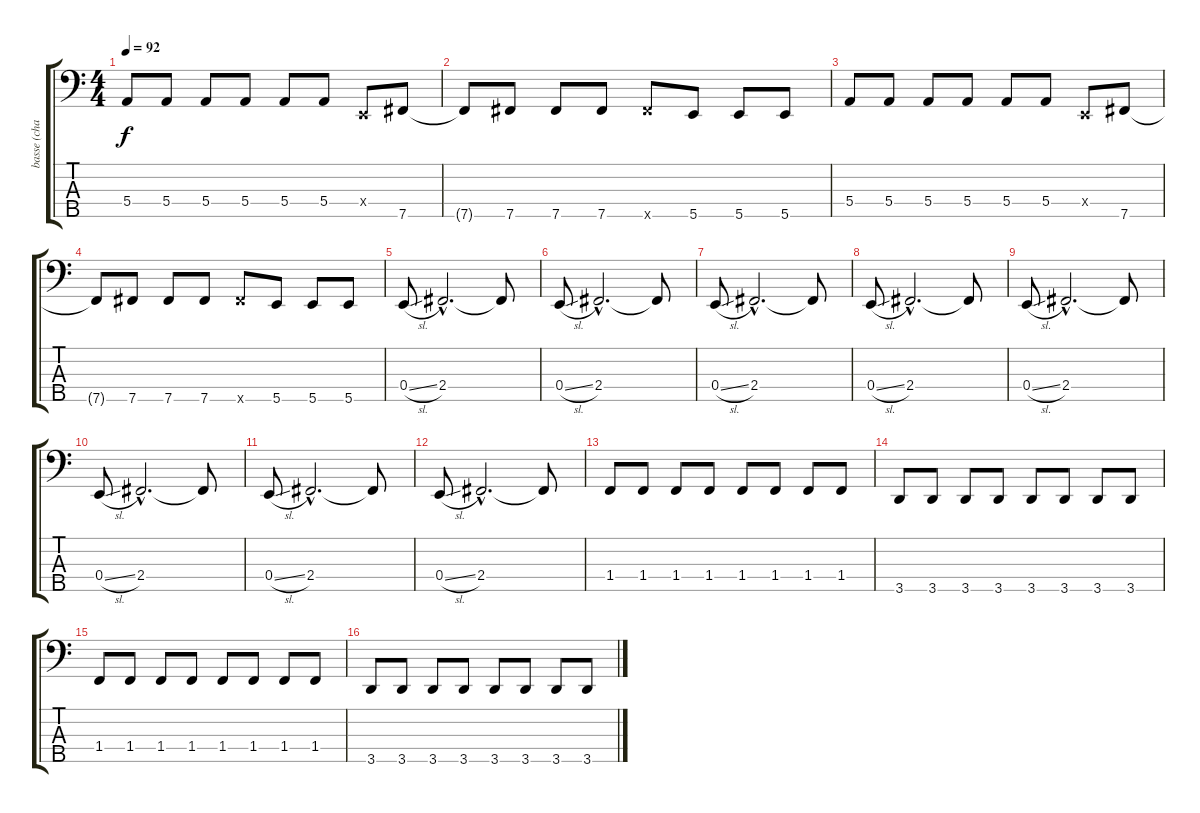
\track ("basse (charlotte)" "basse (cha") {instrument electricbassfinger}
\staff {score tabs}
\tuning (G2 D2 A1 E1 B0) {hide}
\ts (4 4)
\tempo 92
\clef f4
\ks c
5.4.8{dy f} 5.4.8 5.4.8 5.4.8 5.4.8 5.4.8 0.4{x}.8 7.5.8 |
7.5{t}.8 7.5.8 7.5.8 7.5.8 7.5{x}.8 5.5.8 5.5.8 5.5.8 |
5.4.8 5.4.8 5.4.8 5.4.8 5.4.8 5.4.8 0.4{x}.8 7.5.8 |
7.5{t}.8 7.5.8 7.5.8 7.5.8 7.5{x}.8 5.5.8 5.5.8 5.5.8 |
0.4{sl}.8 2.4{hac}.2{d} 2.4{t}.8 |
0.4{sl}.8 2.4{hac}.2{d} 2.4{t}.8 |
0.4{sl}.8 2.4{hac}.2{d} 2.4{t}.8 |
0.4{sl}.8 2.4{hac}.2{d} 2.4{t}.8 |
0.4{sl}.8 2.4{hac}.2{d} 2.4{t}.8 |
0.4{sl}.8 2.4{hac}.2{d} 2.4{t}.8 |
0.4{sl}.8 2.4{hac}.2{d} 2.4{t}.8 |
0.4{sl}.8 2.4{hac}.2{d} 2.4{t}.8 |
1.4.8 1.4.8 1.4.8 1.4.8 1.4.8 1.4.8 1.4.8 1.4.8 |
3.5.8 3.5.8 3.5.8 3.5.8 3.5.8 3.5.8 3.5.8 3.5.8 |
1.4.8 1.4.8 1.4.8 1.4.8 1.4.8 1.4.8 1.4.8 1.4.8 |
3.5.8 3.5.8 3.5.8 3.5.8 3.5.8 3.5.8 3.5.8 3.5.8
